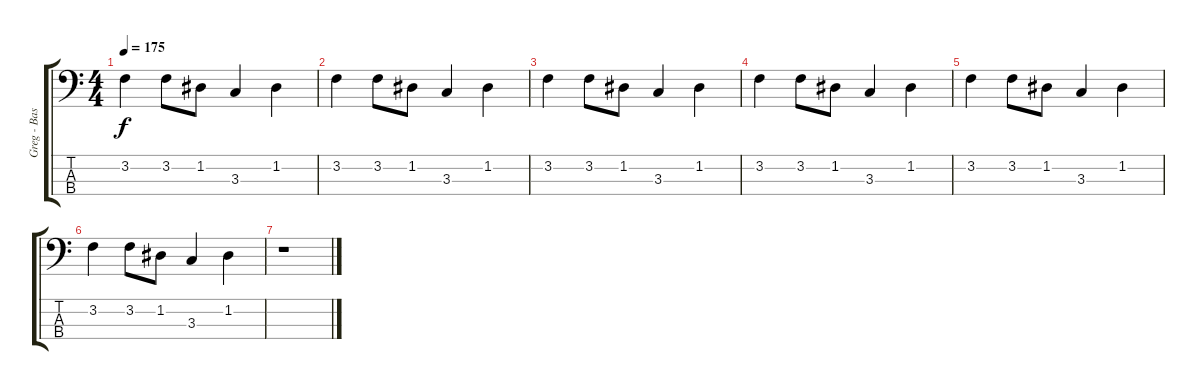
\track ("Greg - Bass" "Greg - Bas") {instrument electricbasspick}
\staff {score tabs}
\tuning (G2 D2 A1 E1) {hide}
\ts (4 4)
\tempo 175
\clef f4
\ks c
3.2.4{dy f} 3.2.8 1.2.8 3.3.4 1.2.4 |
3.2.4 3.2.8 1.2.8 3.3.4 1.2.4 |
3.2.4 3.2.8 1.2.8 3.3.4 1.2.4 |
3.2.4 3.2.8 1.2.8 3.3.4 1.2.4 |
3.2.4 3.2.8 1.2.8 3.3.4 1.2.4 |
3.2.4 3.2.8 1.2.8 3.3.4 1.2.4 |
r.1
